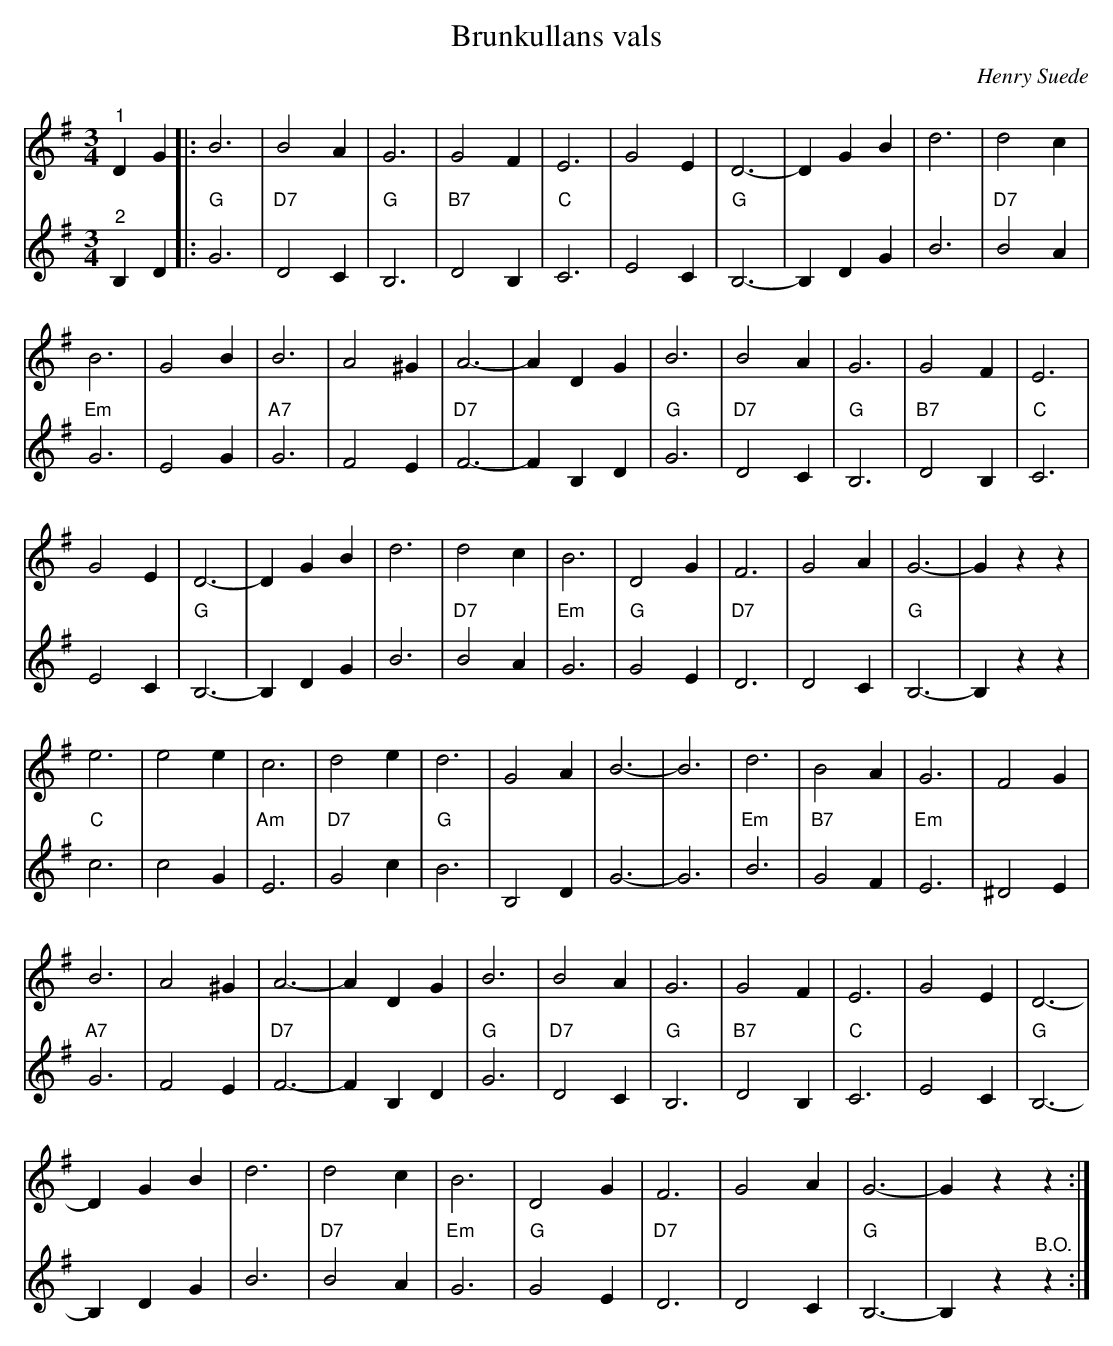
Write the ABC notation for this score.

X:1
T:Brunkullans vals
C:Henry Suede
L:1/4
M:3/4
K:G
V:1
"^1" D G |: B3 | B2 A | G3 | G2 F | E3 | G2 E | D3- | D G B | d3 | d2 c |
B3 | G2 B | B3 | A2 ^G | A3- | A D G | B3 | B2 A | G3 | G2 F | E3 |
G2 E | D3- | D G B | d3 | d2 c | B3 | D2 G | F3 | G2 A | G3- | G z z |
e3 | e2 e | c3 | d2 e | d3 | G2 A | B3- | B3 | d3 | B2 A | G3 | F2 G |
B3 | A2 ^G | A3- | A D G | B3 | B2 A | G3 | G2 F | E3 | G2 E | D3- |
D G B | d3 | d2 c | B3 | D2 G | F3 | G2 A | G3- | G z z :|
V:2
"^2" B, D |:"G" G3 |"D7" D2 C |"G" B,3 |"B7" D2 B, |"C" C3 | E2 C |"G" B,3- | B, D G | B3 |
"D7" B2 A |"Em" G3 | E2 G |"A7" G3 | F2 E |"D7" F3- | F B, D |"G" G3 |"D7" D2 C |"G" B,3 |
"B7" D2 B, |"C" C3 | E2 C |"G" B,3- | B, D G | B3 |"D7" B2 A |"Em" G3 |"G" G2 E |"D7" D3 |
D2 C |"G" B,3- | B, z z |"C" c3 | c2 G |"Am" E3 |"D7" G2 c |"G" B3 | B,2 D | G3- | G3 |
"Em" B3 |"B7" G2 F |"Em" E3 | ^D2 E |"A7" G3 | F2 E |"D7" F3- | F B, D |"G" G3 |"D7" D2 C |
"G" B,3 |"B7" D2 B, |"C" C3 | E2 C |"G" B,3- | B, D G | B3 |"D7" B2 A |"Em" G3 |"G" G2 E |
"D7" D3 | D2 C |"G" B,3- | B, z"^B.O." z :|
